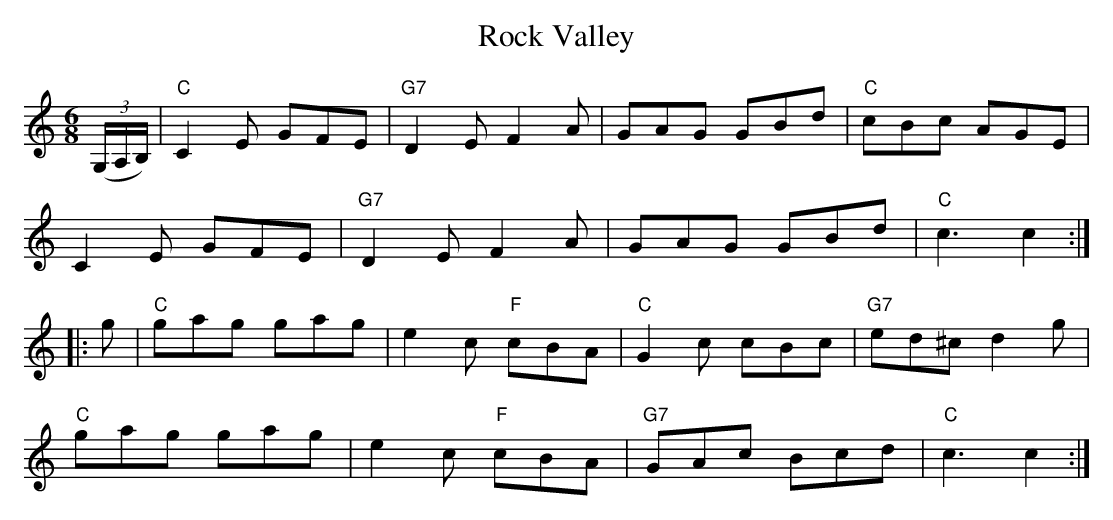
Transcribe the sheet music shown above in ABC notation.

X:1
T:Rock Valley
M:6/8
L:1/8
K:C
((3G,/2A,/2B,/2)|"C"C2E GFE|"G7"D2E F2A|GAG GBd|"C"cBc AGE|!
C2E GFE|"G7"D2E F2A|GAG GBd|"C"c3 c2:|!
|:g|"C"gag gag|e2c "F"cBA|"C"G2c cBc|"G7"ed^c d2g|!
"C"gag gag|e2c "F"cBA|"G7"GAc Bcd|"C"c3 c2:|]
